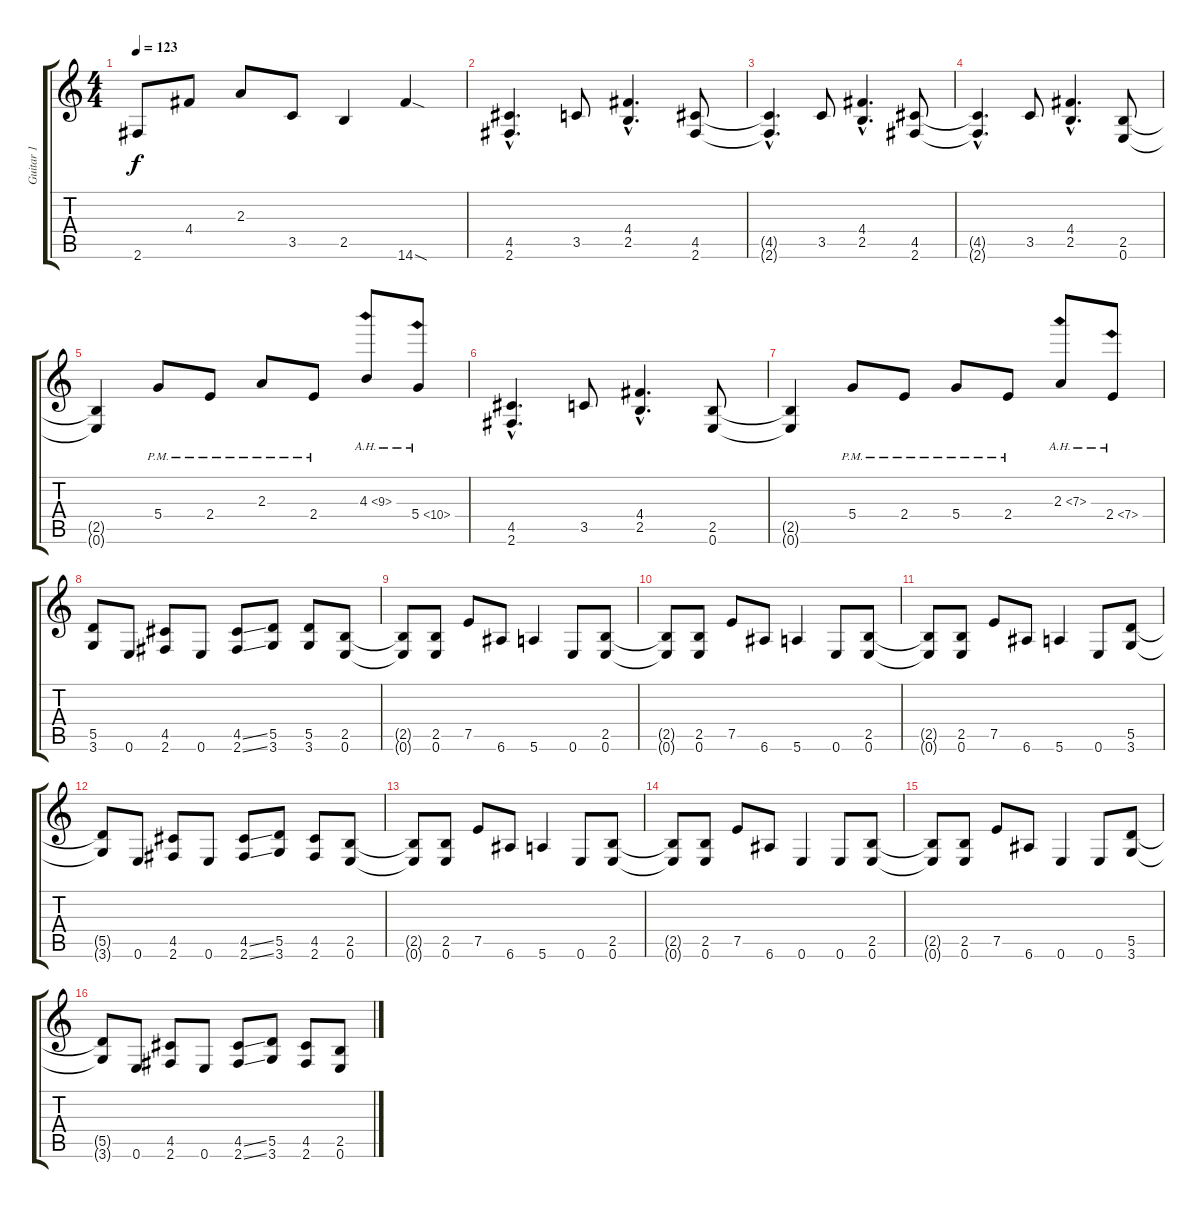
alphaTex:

\track ("Guitar 1" "Guitar 1") {instrument electricguitarclean}
\staff {score tabs}
\tuning (E4 B3 G3 D3 A2 E2) {hide}
\ts (4 4)
\tempo 123
\clef g2
\ks c
2.6{t}.8{dy f} 4.4.8 2.3.8 3.5.8 2.5.4 14.6{sod}.4 |
(4.5{hac} 2.6{hac}).4{d} 3.5.8 (4.4{hac} 2.5{hac}).4{d} (4.5 2.6).8 |
(4.5{hac t} 2.6{hac t}).4{d} 3.5.8 (4.4{hac} 2.5{hac}).4{d} (4.5 2.6).8 |
(4.5{hac t} 2.6{hac t}).4{d} 3.5.8 (4.4{hac} 2.5{hac}).4{d} (2.5 0.6).8 |
(2.5{t} 0.6{t}).4 5.4{pm}.8 2.4{pm}.8 2.3{pm}.8 2.4{pm}.8 4.3{ah 5}.8 5.4{ah 5}.8 |
(4.5{hac} 2.6{hac}).4{d} 3.5.8 (4.4{hac} 2.5{hac}).4{d} (2.5 0.6).8 |
(2.5{t} 0.6{t}).4 5.4{pm}.8 2.4{pm}.8 5.4{pm}.8 2.4{pm}.8 2.3{ah 5}.8 2.4{ah 5}.8 |
(5.5 3.6).8 0.6.8 (4.5 2.6).8 0.6.8 (4.5{ss} 2.6{ss}).8 (5.5 3.6).8 (5.5 3.6).8 (2.5 0.6).8 |
(2.5{t} 0.6{t}).8 (2.5 0.6).8 7.5.8 6.6.8 5.6.4 0.6.8 (2.5 0.6).8 |
(2.5{t} 0.6{t}).8 (2.5 0.6).8 7.5.8 6.6.8 5.6.4 0.6.8 (2.5 0.6).8 |
(2.5{t} 0.6{t}).8 (2.5 0.6).8 7.5.8 6.6.8 5.6.4 0.6.8 (5.5 3.6).8 |
(5.5{t} 3.6{t}).8 0.6.8 (4.5 2.6).8 0.6.8 (4.5{ss} 2.6{ss}).8 (5.5 3.6).8 (4.5 2.6).8 (2.5 0.6).8 |
(2.5{t} 0.6{t}).8 (2.5 0.6).8 7.5.8 6.6.8 5.6.4 0.6.8 (2.5 0.6).8 |
(2.5{t} 0.6{t}).8 (2.5 0.6).8 7.5.8 6.6.8 0.6.4 0.6.8 (2.5 0.6).8 |
(2.5{t} 0.6{t}).8 (2.5 0.6).8 7.5.8 6.6.8 0.6.4 0.6.8 (5.5 3.6).8 |
(5.5{t} 3.6{t}).8 0.6.8 (4.5 2.6).8 0.6.8 (4.5{ss} 2.6{ss}).8 (5.5 3.6).8 (4.5 2.6).8 (2.5 0.6).8
